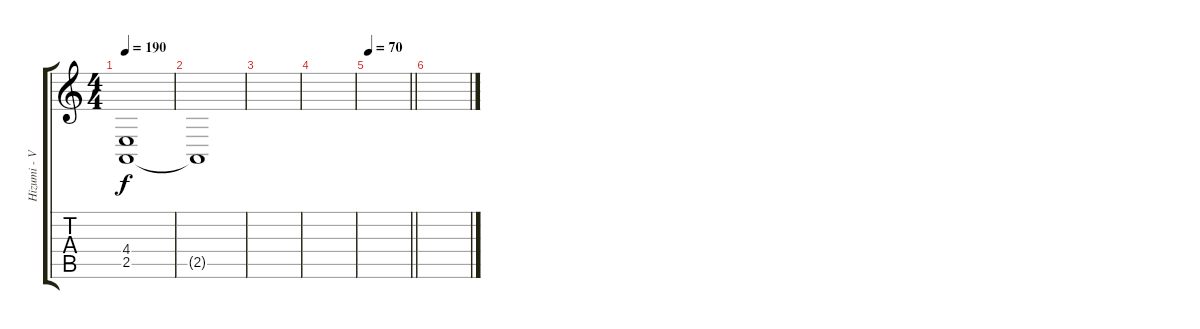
\track ("Hizumi - Vocals" "Hizumi - V") {instrument lead6voice}
\staff {score tabs}
\tuning (D4 A3 F3 C3 G2 D2) {hide}
\ts (4 4)
\tempo 190
\clef g2
\ks c
(4.4{t} 2.5{t}).1{dy f} |
2.5{t}.1 |
|
|
\tempo 70
\barLineRight lightlight
|
\section ("" "")
